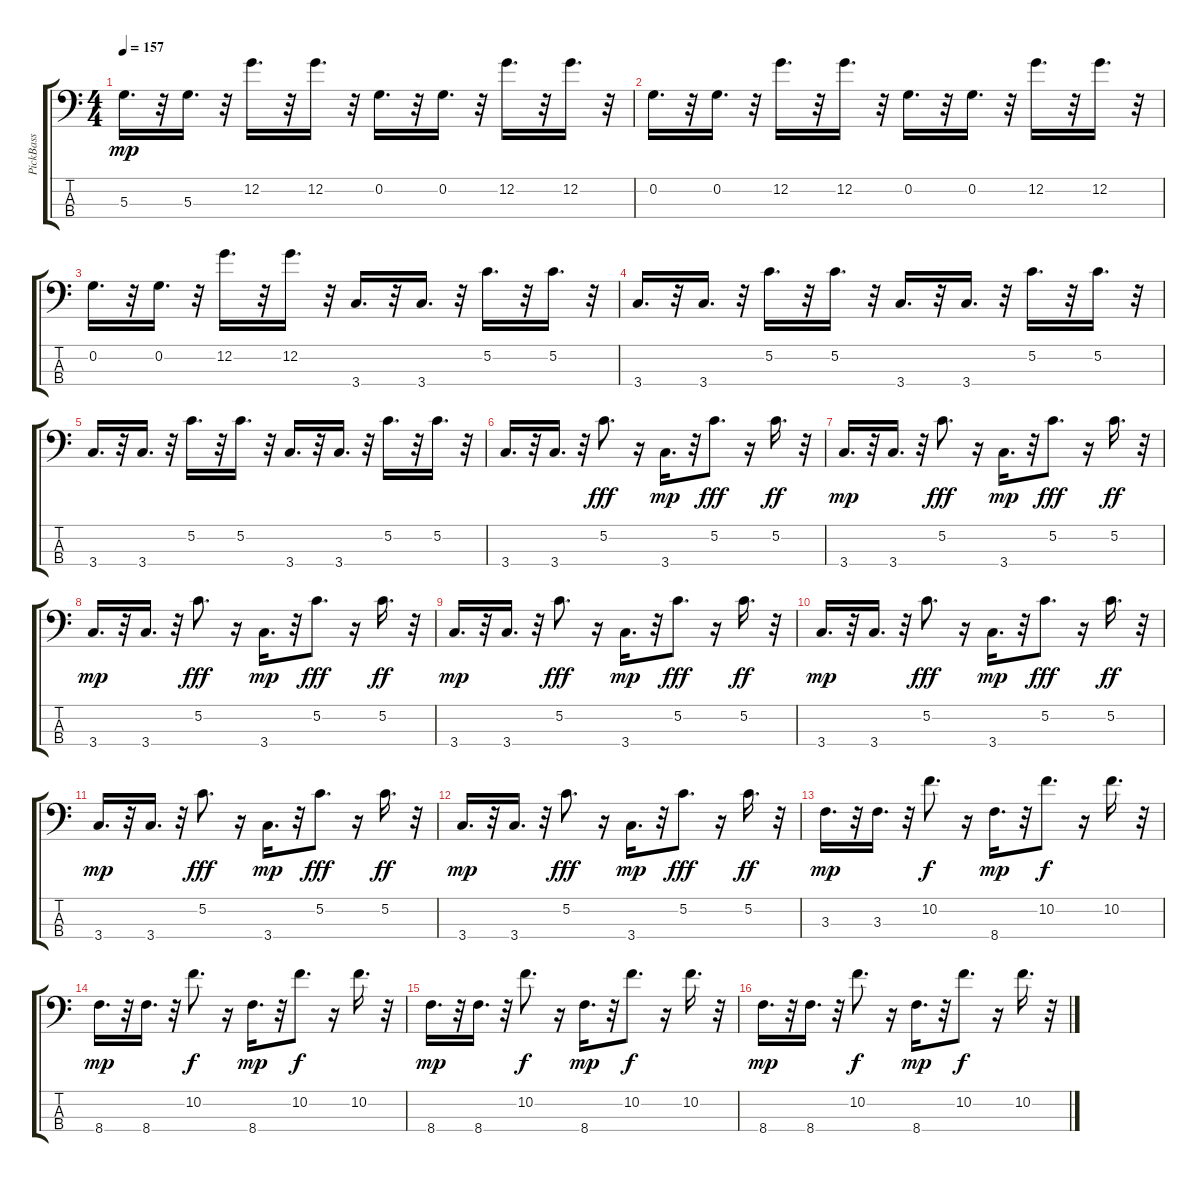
\track ("PickBass            " "PickBass  ") {instrument electricbasspick}
\staff {score tabs}
\tuning (C-1 G2 D2 A1) {hide}
\ts (4 4)
\tempo 157
\clef f4
\ks c
5.3.16{d dy mp} r.32 5.3.16{d} r.32 12.2.16{d} r.32 12.2.16{d} r.32 0.2.16{d} r.32 0.2.16{d} r.32 12.2.16{d} r.32 12.2.16{d} r.32 |
0.2.16{d} r.32 0.2.16{d} r.32 12.2.16{d} r.32 12.2.16{d} r.32 0.2.16{d} r.32 0.2.16{d} r.32 12.2.16{d} r.32 12.2.16{d} r.32 |
0.2.16{d} r.32 0.2.16{d} r.32 12.2.16{d} r.32 12.2.16{d} r.32 3.4.16{d} r.32 3.4.16{d} r.32 5.2.16{d} r.32 5.2.16{d} r.32 |
3.4.16{d} r.32 3.4.16{d} r.32 5.2.16{d} r.32 5.2.16{d} r.32 3.4.16{d} r.32 3.4.16{d} r.32 5.2.16{d} r.32 5.2.16{d} r.32 |
3.4.16{d} r.32 3.4.16{d} r.32 5.2.16{d} r.32 5.2.16{d} r.32 3.4.16{d} r.32 3.4.16{d} r.32 5.2.16{d} r.32 5.2.16{d} r.32 |
3.4.16{d} r.32 3.4.16{d} r.32 5.2.8{d dy fff} r.16 3.4.16{d dy mp} r.32 5.2.8{d dy fff} r.16 5.2.16{d dy ff} r.32 |
3.4.16{d dy mp} r.32 3.4.16{d} r.32 5.2.8{d dy fff} r.16 3.4.16{d dy mp} r.32 5.2.8{d dy fff} r.16 5.2.16{d dy ff} r.32 |
3.4.16{d dy mp} r.32 3.4.16{d} r.32 5.2.8{d dy fff} r.16 3.4.16{d dy mp} r.32 5.2.8{d dy fff} r.16 5.2.16{d dy ff} r.32 |
3.4.16{d dy mp} r.32 3.4.16{d} r.32 5.2.8{d dy fff} r.16 3.4.16{d dy mp} r.32 5.2.8{d dy fff} r.16 5.2.16{d dy ff} r.32 |
3.4.16{d dy mp} r.32 3.4.16{d} r.32 5.2.8{d dy fff} r.16 3.4.16{d dy mp} r.32 5.2.8{d dy fff} r.16 5.2.16{d dy ff} r.32 |
3.4.16{d dy mp} r.32 3.4.16{d} r.32 5.2.8{d dy fff} r.16 3.4.16{d dy mp} r.32 5.2.8{d dy fff} r.16 5.2.16{d dy ff} r.32 |
3.4.16{d dy mp} r.32 3.4.16{d} r.32 5.2.8{d dy fff} r.16 3.4.16{d dy mp} r.32 5.2.8{d dy fff} r.16 5.2.16{d dy ff} r.32 |
3.3.16{d dy mp} r.32 3.3.16{d} r.32 10.2.8{d dy f} r.16 8.4.16{d dy mp} r.32 10.2.8{d dy f} r.16 10.2.16{d} r.32 |
8.4.16{d dy mp} r.32 8.4.16{d} r.32 10.2.8{d dy f} r.16 8.4.16{d dy mp} r.32 10.2.8{d dy f} r.16 10.2.16{d} r.32 |
8.4.16{d dy mp} r.32 8.4.16{d} r.32 10.2.8{d dy f} r.16 8.4.16{d dy mp} r.32 10.2.8{d dy f} r.16 10.2.16{d} r.32 |
8.4.16{d dy mp} r.32 8.4.16{d} r.32 10.2.8{d dy f} r.16 8.4.16{d dy mp} r.32 10.2.8{d dy f} r.16 10.2.16{d} r.32
